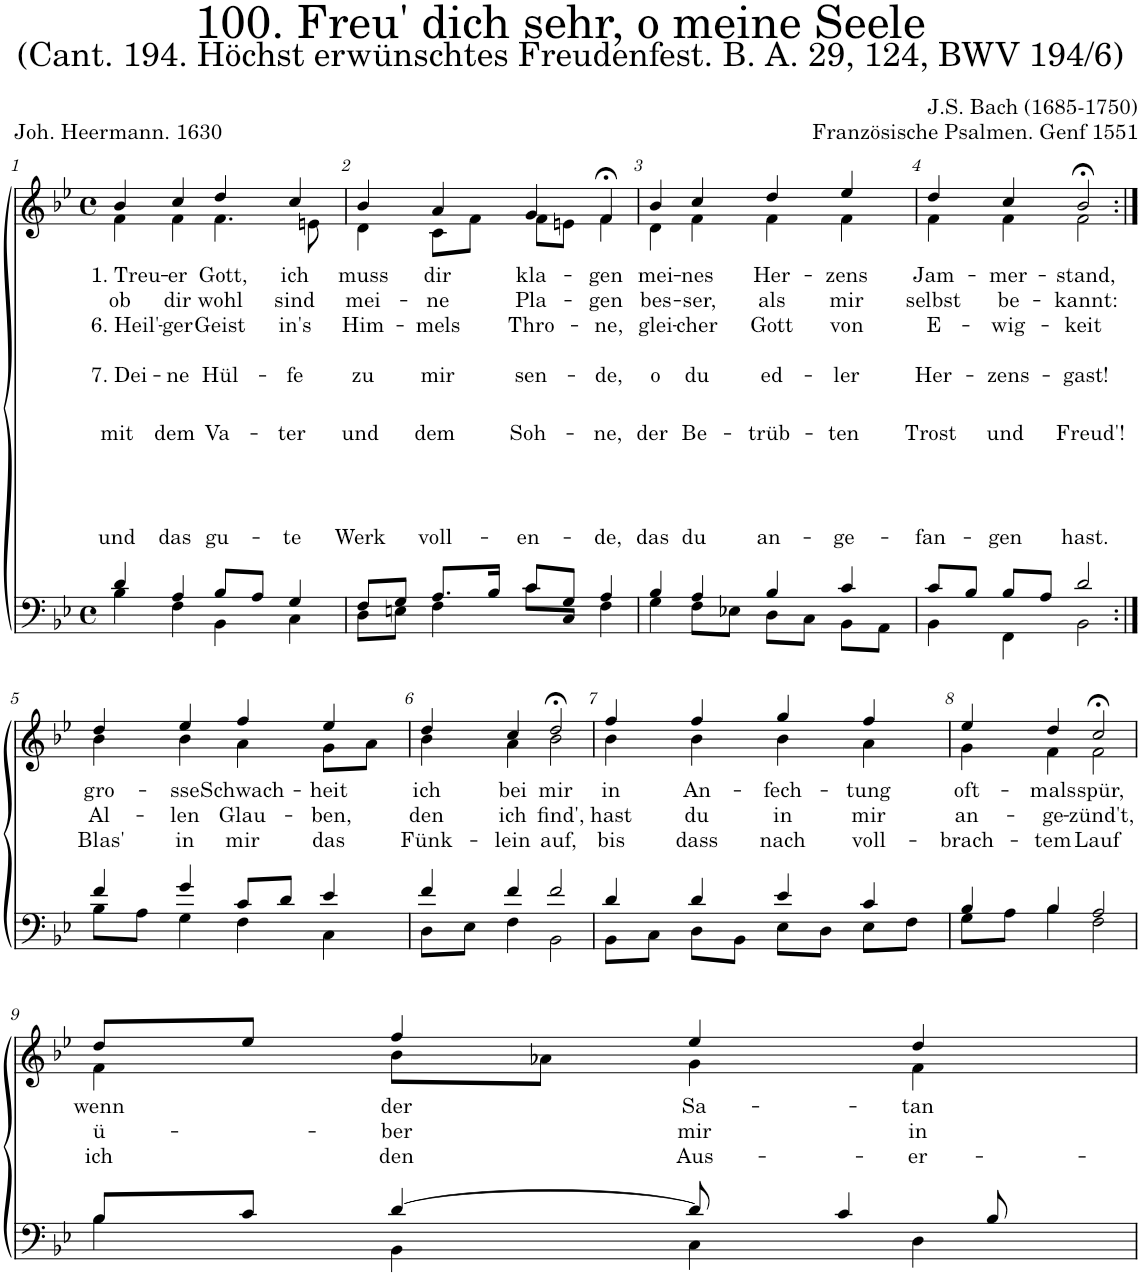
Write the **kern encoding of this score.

**kern	**kern	**text	**text	**text	**text	**text	**text
*part2	*part1	*part1	*part1	*part1	*part1	*part1	*part1
*staff2	*staff1	*staff1	*staff1	*staff1	*staff1	*staff1	*staff1
*I"Tenor/Bass	*I"Soprano/Alto	*	*	*	*	*	*
*clefF4	*clefG2	*	*	*	*	*	*
*k[b-e-]	*k[b-e-]	*	*	*	*	*	*
*M4/4	*M4/4	*	*	*	*	*	*
*met(c)	*met(c)	*	*	*	*	*	*
=1	=1	=1	=1	=1	=1	=1	=1
*^	*	*	*	*	*	*	*
!	!	!	!LO:LY:b	!LO:LY:b	!LO:LY:b	!LO:LY:b	!LO:LY:b	!LO:LY:b
*	*	*^	*	*	*	*	*	*
4d/	4B-\	4b-/	4f\	1. Treu-	ob	6. Heil'-	mit	7. Dei-	und
!	!	!	!	!LO:LY:b	!LO:LY:b	!LO:LY:b	!LO:LY:b	!LO:LY:b	!LO:LY:b
4A/	4F\	4cc/	4f\	-er	dir	-ger	dem	-ne	das
!	!	!	!	!LO:LY:b	!LO:LY:b	!LO:LY:b	!LO:LY:b	!LO:LY:b	!LO:LY:b
8B-/L	4BB-\	4dd/	4.f\	Gott,	wohl	Geist	Va-	Hül-	gu-
8A/J	.	.	.	.	.	.	.	.	.
!	!	!	!	!LO:LY:b	!LO:LY:b	!LO:LY:b	!LO:LY:b	!LO:LY:b	!LO:LY:b
4G/	4C\	4cc/	.	ich	sind	in's	-ter	-fe	-te
.	.	.	8en\	.	.	.	.	.	.
=2	=2	=2	=2	=2	=2	=2	=2	=2	=2
!	!	!	!	!LO:LY:b	!LO:LY:b	!LO:LY:b	!LO:LY:b	!LO:LY:b	!LO:LY:b
8F/L	8D\L	4b-/	4d\	muss	mei-	Him-	und	zu	Werk
8G/J	8En\J	.	.	.	.	.	.	.	.
!	!	!	!	!LO:LY:b	!LO:LY:b	!LO:LY:b	!LO:LY:b	!LO:LY:b	!LO:LY:b
8.A/L	4F\	4a/	8c\L	dir	-ne	-mels	dem	mir	voll-
.	.	.	8f\J	.	.	.	.	.	.
16B-/Jk	.	.	.	.	.	.	.	.	.
!	!	!	!	!LO:LY:b	!LO:LY:b	!LO:LY:b	!LO:LY:b	!LO:LY:b	!LO:LY:b
8c/L	8c\L	4g/	8f\L	kla-	Pla-	Thro-	Soh-	sen-	-en-
8G/J	8C/J	.	8en\J	.	.	.	.	.	.
!	!	!	!	!LO:LY:b	!LO:LY:b	!LO:LY:b	!LO:LY:b	!LO:LY:b	!LO:LY:b
4A/	4F\	4f;<,/	4f\	-gen	-gen	-ne,	-ne,	-de,	-de,
=3	=3	=3	=3	=3	=3	=3	=3	=3	=3
!	!	!	!	!LO:LY:b	!LO:LY:b	!LO:LY:b	!LO:LY:b	!LO:LY:b	!LO:LY:b
4B-/	4G\	4b-/	4d\	mei-	bes-	glei-	der	o	das
!	!	!	!	!LO:LY:b	!LO:LY:b	!LO:LY:b	!LO:LY:b	!LO:LY:b	!LO:LY:b
4A/	8F\L	4cc/	4f\	-nes	-ser,	-cher	Be-	du	du
.	8E-X\J	.	.	.	.	.	.	.	.
!	!	!	!	!LO:LY:b	!LO:LY:b	!LO:LY:b	!LO:LY:b	!LO:LY:b	!LO:LY:b
4B-/	8D\L	4dd/	4f\	Her-	als	Gott	-trüb-	ed-	an-
.	8C\J	.	.	.	.	.	.	.	.
!	!	!	!	!LO:LY:b	!LO:LY:b	!LO:LY:b	!LO:LY:b	!LO:LY:b	!LO:LY:b
4c/	8BB-\L	4ee-/	4f\	-zens	mir	von	-ten	-ler	-ge-
.	8AA\J	.	.	.	.	.	.	.	.
=4	=4	=4	=4	=4	=4	=4	=4	=4	=4
!	!	!	!	!LO:LY:b	!LO:LY:b	!LO:LY:b	!LO:LY:b	!LO:LY:b	!LO:LY:b
8c/L	4BB-\	4dd/	4f\	Jam-	selbst	E-	Trost	Her-	-fan-
8B-/J	.	.	.	.	.	.	.	.	.
!	!	!	!	!LO:LY:b	!LO:LY:b	!LO:LY:b	!LO:LY:b	!LO:LY:b	!LO:LY:b
8B-/L	4FF\	4cc/	4f\	mer-	be-	-wig-	und	-zens-	-gen
8A/J	.	.	.	.	.	.	.	.	.
!	!	!	!	!LO:LY:b	!LO:LY:b	!LO:LY:b	!LO:LY:b	!LO:LY:b	!LO:LY:b
2d/	2BB-\	2b-;<,/	2f\	-stand,	-kannt:	-keit	Freud'!	-gast!	hast.
!!LO:LB:g=z	!!
=5:|!	=5:|!	=5:|!	=5:|!	=5:|!	=5:|!	=5:|!	=5:|!	=5:|!	=5:|!
!	!	!	!	!LO:LY:b	!LO:LY:b	!LO:LY:b	!	!	!
4f/	8B-\L	4dd/	4b-\	gro-	Al-	Blas'	.	.	.
.	8A\J	.	.	.	.	.	.	.	.
!	!	!	!	!LO:LY:b	!LO:LY:b	!LO:LY:b	!	!	!
4g/	4G\	4ee-/	4b-\	-sse	-len	in	.	.	.
!	!	!	!	!LO:LY:b	!LO:LY:b	!LO:LY:b	!	!	!
8c/L	4F\	4ff/	4a\	Schwach-	Glau-	mir	.	.	.
8d/J	.	.	.	.	.	.	.	.	.
!	!	!	!	!LO:LY:b	!LO:LY:b	!LO:LY:b	!	!	!
4e-/	4C\	4ee-/	8g\L	-heit	-ben,	das	.	.	.
.	.	.	8a\J	.	.	.	.	.	.
=6	=6	=6	=6	=6	=6	=6	=6	=6	=6
!	!	!	!	!LO:LY:b	!LO:LY:b	!LO:LY:b	!	!	!
4f/	8D\L	4dd/	4b-\	ich	den	Fünk-	.	.	.
.	8E-\J	.	.	.	.	.	.	.	.
!	!	!	!	!LO:LY:b	!LO:LY:b	!LO:LY:b	!	!	!
4f/	4F\	4cc/	4a\	bei	ich	-lein	.	.	.
!	!	!	!	!LO:LY:b	!LO:LY:b	!LO:LY:b	!	!	!
2f/	2BB-\	2dd;<,/	2b-\	mir	find',	auf,	.	.	.
=7	=7	=7	=7	=7	=7	=7	=7	=7	=7
!	!	!	!	!LO:LY:b	!LO:LY:b	!LO:LY:b	!	!	!
4d/	8BB-\L	4ff/	4b-\	in	hast	bis	.	.	.
.	8C\J	.	.	.	.	.	.	.	.
!	!	!	!	!LO:LY:b	!LO:LY:b	!LO:LY:b	!	!	!
4d/	8D\L	4ff/	4b-\	An-	du	dass	.	.	.
.	8BB-\J	.	.	.	.	.	.	.	.
!	!	!	!	!LO:LY:b	!LO:LY:b	!LO:LY:b	!	!	!
4e-/	8E-\L	4gg/	4b-\	-fech-	in	nach	.	.	.
.	8D\J	.	.	.	.	.	.	.	.
!	!	!	!	!LO:LY:b	!LO:LY:b	!LO:LY:b	!	!	!
4c/	8E-\L	4ff/	4a\	-tung	mir	voll-	.	.	.
.	8F\J	.	.	.	.	.	.	.	.
=8	=8	=8	=8	=8	=8	=8	=8	=8	=8
!	!	!	!	!LO:LY:b	!LO:LY:b	!LO:LY:b	!	!	!
4B-/	8G\L	4ee-/	4g\	oft-	an-	-brach-	.	.	.
.	8A\J	.	.	.	.	.	.	.	.
!	!	!	!	!LO:LY:b	!LO:LY:b	!LO:LY:b	!	!	!
4B-/	4B-\	4dd/	4f\	-mals	-ge-	-tem	.	.	.
!	!	!	!	!LO:LY:b	!LO:LY:b	!LO:LY:b	!	!	!
2A/	2F\	2cc;<,/	2f\	spür,	-zünd't,	Lauf	.	.	.
!!LO:LB:g=z	!!
=9	=9	=9	=9	=9	=9	=9	=9	=9	=9
!	!	!	!	!LO:LY:b	!LO:LY:b	!LO:LY:b	!	!	!
8B-/L	4B-\	8dd/L	4f\	wenn	ü-	ich	.	.	.
8c/J	.	8ee-/J	.	.	.	.	.	.	.
!	!	!	!	!LO:LY:b	!LO:LY:b	!LO:LY:b	!	!	!
[4d/	4BB-\	4ff/	8b-\L	der	-ber	den	.	.	.
.	.	.	8a-X\J	.	.	.	.	.	.
!	!	!	!	!LO:LY:b	!LO:LY:b	!LO:LY:b	!	!	!
8d/]	4C\	4ee-/	4g\	Sa-	mir	Aus-	.	.	.
4c/	.	.	.	.	.	.	.	.	.
!	!	!	!	!LO:LY:b	!LO:LY:b	!LO:LY:b	!	!	!
.	4D\	4dd/	4f\	-tan	in	-er-	.	.	.
8B-/	.	.	.	.	.	.	.	.	.
*v	*v	*	*	*	*	*	*	*	*
*	*v	*v	*	*	*	*	*	*
=	=	=	=	=	=	=	=
*-	*-	*-	*-	*-	*-	*-	*-
